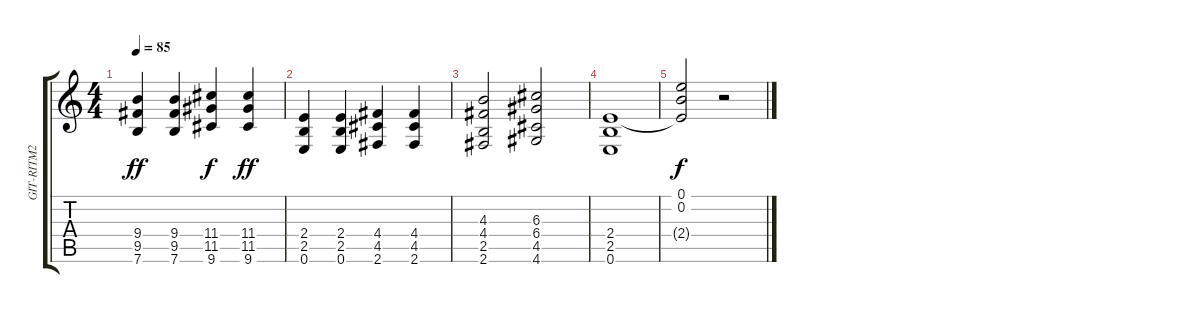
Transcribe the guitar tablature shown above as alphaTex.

\track ("GIT-RITM2" "GIT-RITM2") {instrument distortionguitar}
\staff {score tabs}
\tuning (E4 B3 G3 D3 A2 E2) {hide}
\ts (4 4)
\tempo 85
\clef g2
\ks c
(9.4 9.5 7.6).4{dy ff} (9.4 9.5 7.6).4 (11.4 11.5 9.6).4{dy f} (11.4 11.5 9.6).4{dy ff} |
(2.4 2.5 0.6).4 (2.4 2.5 0.6).4 (4.4 4.5 2.6).4 (4.4 4.5 2.6).4 |
(4.3 4.4 2.5 2.6).2 (6.3 6.4 4.5 4.6).2 |
(2.4 2.5 0.6).1 |
(0.1 0.2 2.4{t}).2{dy f} r.2
